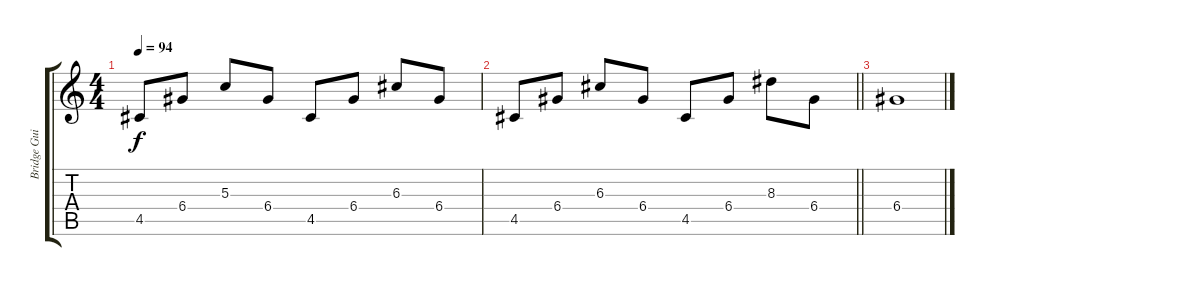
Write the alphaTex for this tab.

\track ("Bridge Guitar" "Bridge Gui") {instrument overdrivenguitar}
\staff {score tabs}
\tuning (E4 B3 G3 D3 A2 E2) {hide}
\ts (4 4)
\tempo 94
\clef g2
\ks c
4.5.8{dy f} 6.4.8 5.3.8 6.4.8 4.5.8 6.4.8 6.3.8 6.4.8 |
\barLineRight lightlight
4.5.8 6.4.8 6.3.8 6.4.8 4.5.8 6.4.8 8.3.8 6.4.8 |
6.4.1
